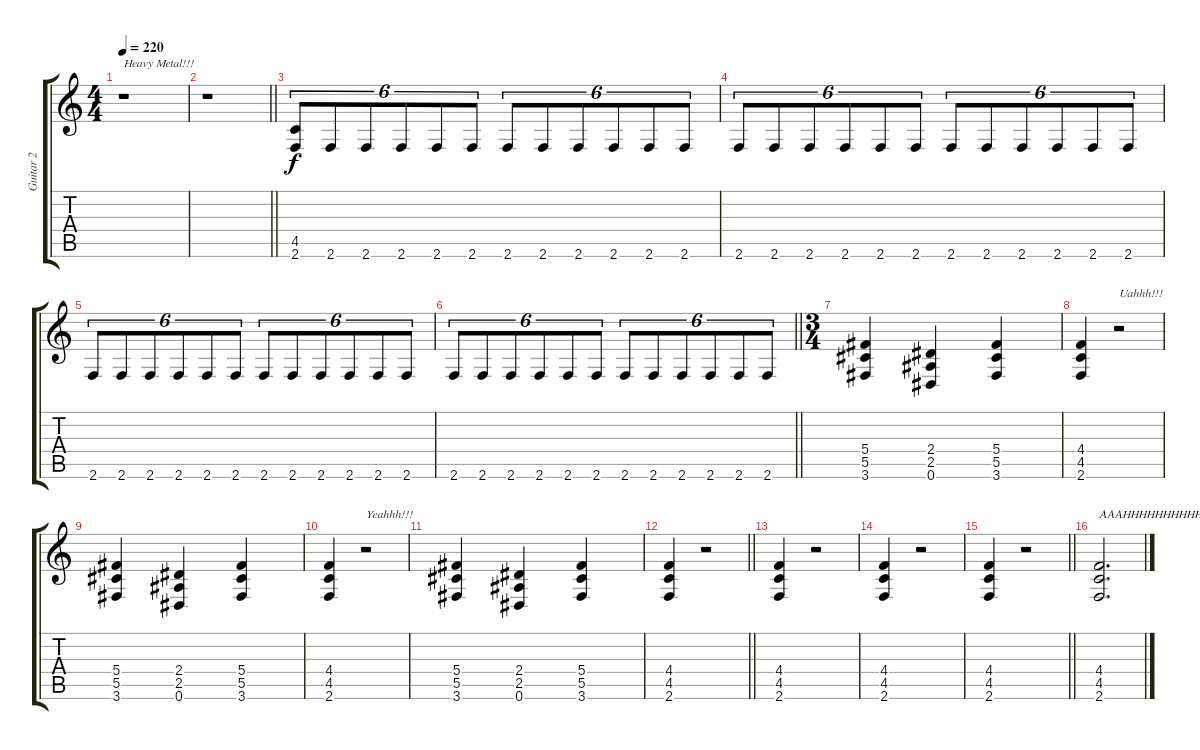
\track ("Guitar 2" "Guitar 2") {instrument distortionguitar}
\staff {score tabs}
\tuning (Eb4 Bb3 Gb3 Db3 Ab2 Eb2) {hide}
\ts (4 4)
\section ("" "")
\tempo 220
\clef g2
\ks c
r.1{txt "Heavy Metal!!!" dy f instrument distortionguitar} |
\barLineRight lightlight
r.1 |
\section ("" "")
(4.5 2.6).8{tu (6 4)} 2.6.8{tu (6 4)} 2.6.8{tu (6 4)} 2.6.8{tu (6 4)} 2.6.8{tu (6 4)} 2.6.8{tu (6 4)} 2.6.8{tu (6 4)} 2.6.8{tu (6 4)} 2.6.8{tu (6 4)} 2.6.8{tu (6 4)} 2.6.8{tu (6 4)} 2.6.8{tu (6 4)} |
2.6.8{tu (6 4)} 2.6.8{tu (6 4)} 2.6.8{tu (6 4)} 2.6.8{tu (6 4)} 2.6.8{tu (6 4)} 2.6.8{tu (6 4)} 2.6.8{tu (6 4)} 2.6.8{tu (6 4)} 2.6.8{tu (6 4)} 2.6.8{tu (6 4)} 2.6.8{tu (6 4)} 2.6.8{tu (6 4)} |
2.6.8{tu (6 4)} 2.6.8{tu (6 4)} 2.6.8{tu (6 4)} 2.6.8{tu (6 4)} 2.6.8{tu (6 4)} 2.6.8{tu (6 4)} 2.6.8{tu (6 4)} 2.6.8{tu (6 4)} 2.6.8{tu (6 4)} 2.6.8{tu (6 4)} 2.6.8{tu (6 4)} 2.6.8{tu (6 4)} |
\barLineRight lightlight
2.6.8{tu (6 4)} 2.6.8{tu (6 4)} 2.6.8{tu (6 4)} 2.6.8{tu (6 4)} 2.6.8{tu (6 4)} 2.6.8{tu (6 4)} 2.6.8{tu (6 4)} 2.6.8{tu (6 4)} 2.6.8{tu (6 4)} 2.6.8{tu (6 4)} 2.6.8{tu (6 4)} 2.6.8{tu (6 4)} |
\ts (3 4)
\section ("" "")
(5.4 5.5 3.6).4 (2.4 2.5 0.6).4 (5.4 5.5 3.6).4 |
(4.4 4.5 2.6).4 r.2{txt "Uahhh!!!"} |
(5.4 5.5 3.6).4 (2.4 2.5 0.6).4 (5.4 5.5 3.6).4 |
(4.4 4.5 2.6).4 r.2{txt "Yeahhh!!!"} |
(5.4 5.5 3.6).4 (2.4 2.5 0.6).4 (5.4 5.5 3.6).4 |
\barLineRight lightlight
(4.4 4.5 2.6).4 r.2 |
\section ("" "")
(4.4 4.5 2.6).4 r.2 |
(4.4 4.5 2.6).4 r.2 |
\barLineRight lightlight
(4.4 4.5 2.6).4 r.2 |
\section ("" "")
(4.4 4.5 2.6).2{d txt "AAAHHHHHHHHHH!!!!!!!!!!!!!!!"}
